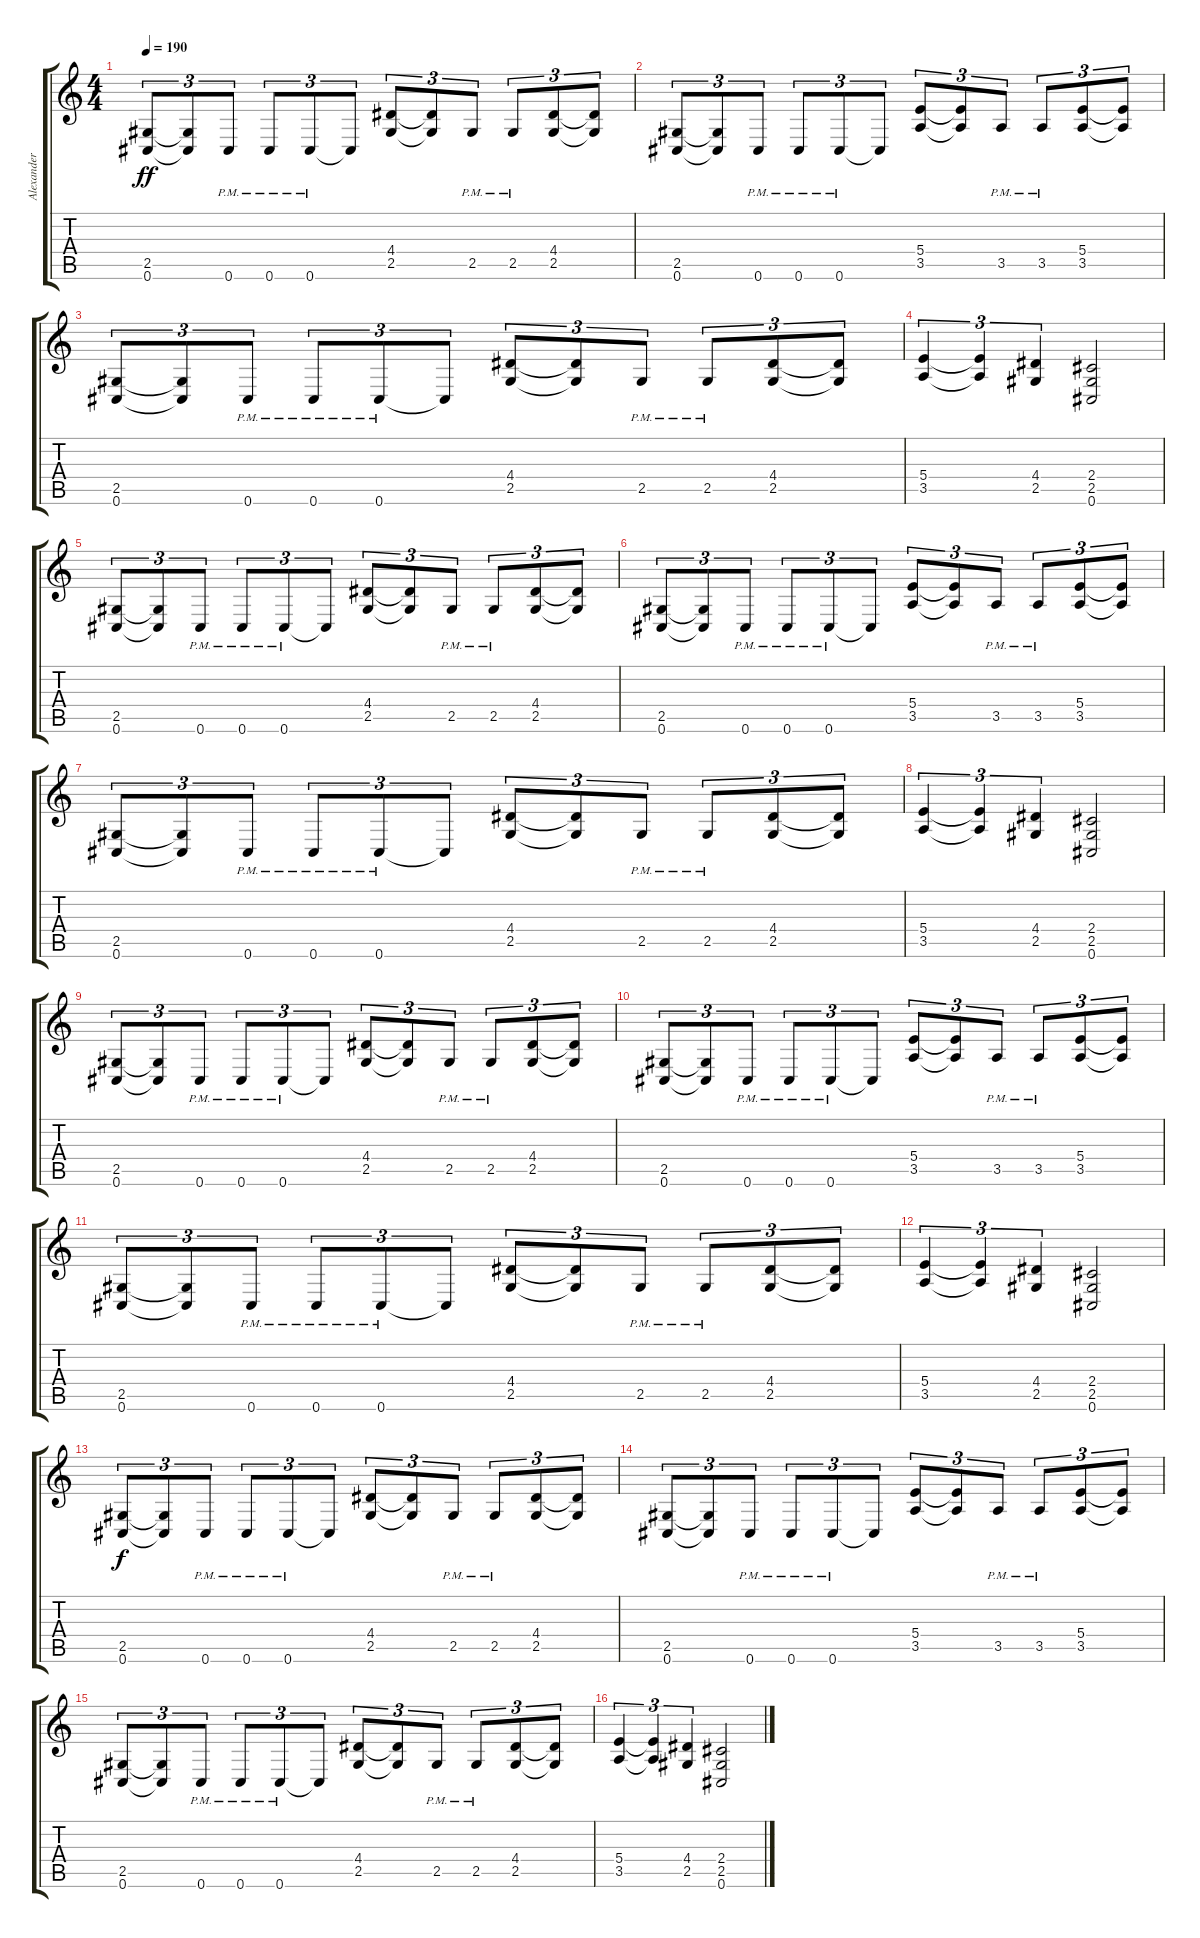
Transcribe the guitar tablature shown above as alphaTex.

\track ("Alexander" "Alexander") {instrument distortionguitar}
\staff {score tabs}
\tuning (Db4 Ab3 E3 B2 Gb2 Db2) {hide}
\ts (4 4)
\tempo 190
\clef g2
\ks c
(2.5 0.6).8{tu (3 2) dy ff} (2.5{t} 0.6{t}).8{tu (3 2)} 0.6{pm}.8{tu (3 2)} 0.6{pm}.8{tu (3 2)} 0.6{pm}.8{tu (3 2)} 0.6{t}.8{tu (3 2)} (4.4 2.5).8{tu (3 2)} (4.4{t} 2.5{t}).8{tu (3 2)} 2.5{pm}.8{tu (3 2)} 2.5{pm}.8{tu (3 2)} (4.4 2.5).8{tu (3 2)} (4.4{t} 2.5{t}).8{tu (3 2)} |
(2.5 0.6).8{tu (3 2)} (2.5{t} 0.6{t}).8{tu (3 2)} 0.6{pm}.8{tu (3 2)} 0.6{pm}.8{tu (3 2)} 0.6{pm}.8{tu (3 2)} 0.6{t}.8{tu (3 2)} (5.4 3.5).8{tu (3 2)} (5.4{t} 3.5{t}).8{tu (3 2)} 3.5{pm}.8{tu (3 2)} 3.5{pm}.8{tu (3 2)} (5.4 3.5).8{tu (3 2)} (5.4{t} 3.5{t}).8{tu (3 2)} |
(2.5 0.6).8{tu (3 2)} (2.5{t} 0.6{t}).8{tu (3 2)} 0.6{pm}.8{tu (3 2)} 0.6{pm}.8{tu (3 2)} 0.6{pm}.8{tu (3 2)} 0.6{t}.8{tu (3 2)} (4.4 2.5).8{tu (3 2)} (4.4{t} 2.5{t}).8{tu (3 2)} 2.5{pm}.8{tu (3 2)} 2.5{pm}.8{tu (3 2)} (4.4 2.5).8{tu (3 2)} (4.4{t} 2.5{t}).8{tu (3 2)} |
(5.4 3.5).4{tu (3 2)} (5.4{t} 3.5{t}).4{tu (3 2)} (4.4 2.5).4{tu (3 2)} (2.4 2.5 0.6).2 |
(2.5 0.6).8{tu (3 2)} (2.5{t} 0.6{t}).8{tu (3 2)} 0.6{pm}.8{tu (3 2)} 0.6{pm}.8{tu (3 2)} 0.6{pm}.8{tu (3 2)} 0.6{t}.8{tu (3 2)} (4.4 2.5).8{tu (3 2)} (4.4{t} 2.5{t}).8{tu (3 2)} 2.5{pm}.8{tu (3 2)} 2.5{pm}.8{tu (3 2)} (4.4 2.5).8{tu (3 2)} (4.4{t} 2.5{t}).8{tu (3 2)} |
(2.5 0.6).8{tu (3 2)} (2.5{t} 0.6{t}).8{tu (3 2)} 0.6{pm}.8{tu (3 2)} 0.6{pm}.8{tu (3 2)} 0.6{pm}.8{tu (3 2)} 0.6{t}.8{tu (3 2)} (5.4 3.5).8{tu (3 2)} (5.4{t} 3.5{t}).8{tu (3 2)} 3.5{pm}.8{tu (3 2)} 3.5{pm}.8{tu (3 2)} (5.4 3.5).8{tu (3 2)} (5.4{t} 3.5{t}).8{tu (3 2)} |
(2.5 0.6).8{tu (3 2)} (2.5{t} 0.6{t}).8{tu (3 2)} 0.6{pm}.8{tu (3 2)} 0.6{pm}.8{tu (3 2)} 0.6{pm}.8{tu (3 2)} 0.6{t}.8{tu (3 2)} (4.4 2.5).8{tu (3 2)} (4.4{t} 2.5{t}).8{tu (3 2)} 2.5{pm}.8{tu (3 2)} 2.5{pm}.8{tu (3 2)} (4.4 2.5).8{tu (3 2)} (4.4{t} 2.5{t}).8{tu (3 2)} |
(5.4 3.5).4{tu (3 2)} (5.4{t} 3.5{t}).4{tu (3 2)} (4.4 2.5).4{tu (3 2)} (2.4 2.5 0.6).2 |
(2.5 0.6).8{tu (3 2)} (2.5{t} 0.6{t}).8{tu (3 2)} 0.6{pm}.8{tu (3 2)} 0.6{pm}.8{tu (3 2)} 0.6{pm}.8{tu (3 2)} 0.6{t}.8{tu (3 2)} (4.4 2.5).8{tu (3 2)} (4.4{t} 2.5{t}).8{tu (3 2)} 2.5{pm}.8{tu (3 2)} 2.5{pm}.8{tu (3 2)} (4.4 2.5).8{tu (3 2)} (4.4{t} 2.5{t}).8{tu (3 2)} |
(2.5 0.6).8{tu (3 2)} (2.5{t} 0.6{t}).8{tu (3 2)} 0.6{pm}.8{tu (3 2)} 0.6{pm}.8{tu (3 2)} 0.6{pm}.8{tu (3 2)} 0.6{t}.8{tu (3 2)} (5.4 3.5).8{tu (3 2)} (5.4{t} 3.5{t}).8{tu (3 2)} 3.5{pm}.8{tu (3 2)} 3.5{pm}.8{tu (3 2)} (5.4 3.5).8{tu (3 2)} (5.4{t} 3.5{t}).8{tu (3 2)} |
(2.5 0.6).8{tu (3 2)} (2.5{t} 0.6{t}).8{tu (3 2)} 0.6{pm}.8{tu (3 2)} 0.6{pm}.8{tu (3 2)} 0.6{pm}.8{tu (3 2)} 0.6{t}.8{tu (3 2)} (4.4 2.5).8{tu (3 2)} (4.4{t} 2.5{t}).8{tu (3 2)} 2.5{pm}.8{tu (3 2)} 2.5{pm}.8{tu (3 2)} (4.4 2.5).8{tu (3 2)} (4.4{t} 2.5{t}).8{tu (3 2)} |
(5.4 3.5).4{tu (3 2)} (5.4{t} 3.5{t}).4{tu (3 2)} (4.4 2.5).4{tu (3 2)} (2.4 2.5 0.6).2 |
(2.5 0.6).8{tu (3 2) dy f} (2.5{t} 0.6{t}).8{tu (3 2)} 0.6{pm}.8{tu (3 2)} 0.6{pm}.8{tu (3 2)} 0.6{pm}.8{tu (3 2)} 0.6{t}.8{tu (3 2)} (4.4 2.5).8{tu (3 2)} (4.4{t} 2.5{t}).8{tu (3 2)} 2.5{pm}.8{tu (3 2)} 2.5{pm}.8{tu (3 2)} (4.4 2.5).8{tu (3 2)} (4.4{t} 2.5{t}).8{tu (3 2)} |
(2.5 0.6).8{tu (3 2)} (2.5{t} 0.6{t}).8{tu (3 2)} 0.6{pm}.8{tu (3 2)} 0.6{pm}.8{tu (3 2)} 0.6{pm}.8{tu (3 2)} 0.6{t}.8{tu (3 2)} (5.4 3.5).8{tu (3 2)} (5.4{t} 3.5{t}).8{tu (3 2)} 3.5{pm}.8{tu (3 2)} 3.5{pm}.8{tu (3 2)} (5.4 3.5).8{tu (3 2)} (5.4{t} 3.5{t}).8{tu (3 2)} |
(2.5 0.6).8{tu (3 2)} (2.5{t} 0.6{t}).8{tu (3 2)} 0.6{pm}.8{tu (3 2)} 0.6{pm}.8{tu (3 2)} 0.6{pm}.8{tu (3 2)} 0.6{t}.8{tu (3 2)} (4.4 2.5).8{tu (3 2)} (4.4{t} 2.5{t}).8{tu (3 2)} 2.5{pm}.8{tu (3 2)} 2.5{pm}.8{tu (3 2)} (4.4 2.5).8{tu (3 2)} (4.4{t} 2.5{t}).8{tu (3 2)} |
(5.4 3.5).4{tu (3 2)} (5.4{t} 3.5{t}).4{tu (3 2)} (4.4 2.5).4{tu (3 2)} (2.4 2.5 0.6).2
